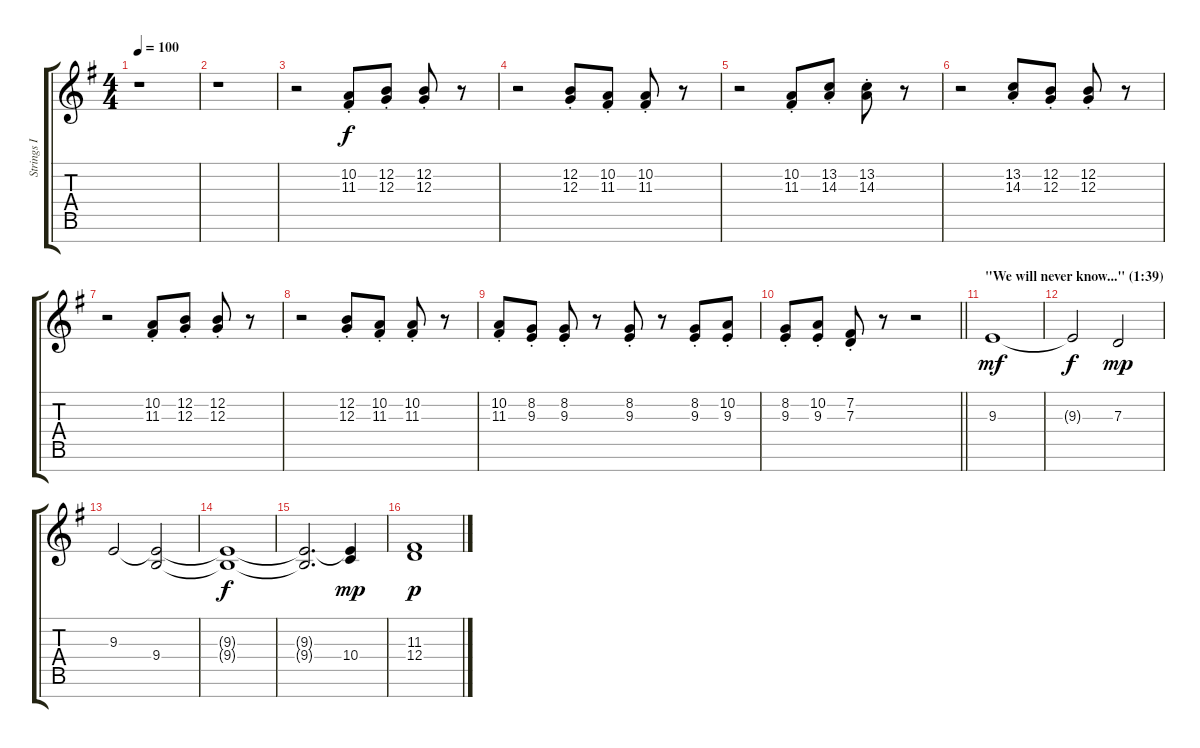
\track ("Strings I" "Strings I") {instrument stringensemble1}
\staff {score tabs}
\tuning (E4 B3 G3 D3 A2 E2 B1) {hide}
\ts (4 4)
\tempo 100
\clef g2
\ks eminor
r.1{dy f} |
r.1 |
r.2 (10.2{st} 11.3{st}).8{instrument stringensemble1} (12.2{st} 12.3{st}).8 (12.2{st} 12.3{st}).8 r.8 |
r.2 (12.2{st} 12.3{st}).8 (10.2{st} 11.3{st}).8 (10.2{st} 11.3{st}).8 r.8 |
r.2 (10.2{st} 11.3{st}).8 (13.2{st} 14.3{st}).8 (13.2{st} 14.3{st}).8 r.8 |
r.2 (13.2{st} 14.3{st}).8 (12.2{st} 12.3{st}).8 (12.2{st} 12.3{st}).8 r.8 |
r.2 (10.2{st} 11.3{st}).8 (12.2{st} 12.3{st}).8 (12.2{st} 12.3{st}).8 r.8 |
r.2 (12.2{st} 12.3{st}).8 (10.2{st} 11.3{st}).8 (10.2{st} 11.3{st}).8 r.8 |
(10.2{st} 11.3{st}).8 (8.2{st} 9.3{st}).8 (8.2{st} 9.3{st}).8 r.8 (8.2{st} 9.3{st}).8 r.8 (8.2{st} 9.3{st}).8 (10.2{st} 9.3{st}).8 |
\barLineRight lightlight
(8.2{st} 9.3{st}).8 (10.2{st} 9.3{st}).8 (7.2{st} 7.3{st}).8 r.8 r.2 |
\section ("" "\"We will never know...\" (1:39)")
9.3.1{dy mf instrument stringensemble2} |
9.3{t}.2{dy f} 7.3.2{dy mp} |
9.3.2 (9.3{t} 9.4).2 |
(9.3{t} 9.4{t}).1{dy f} |
(9.3{t} 9.4{t}).2{d} (9.3{t} 10.4).4{dy mp} |
(11.3 12.4).1{dy p}
